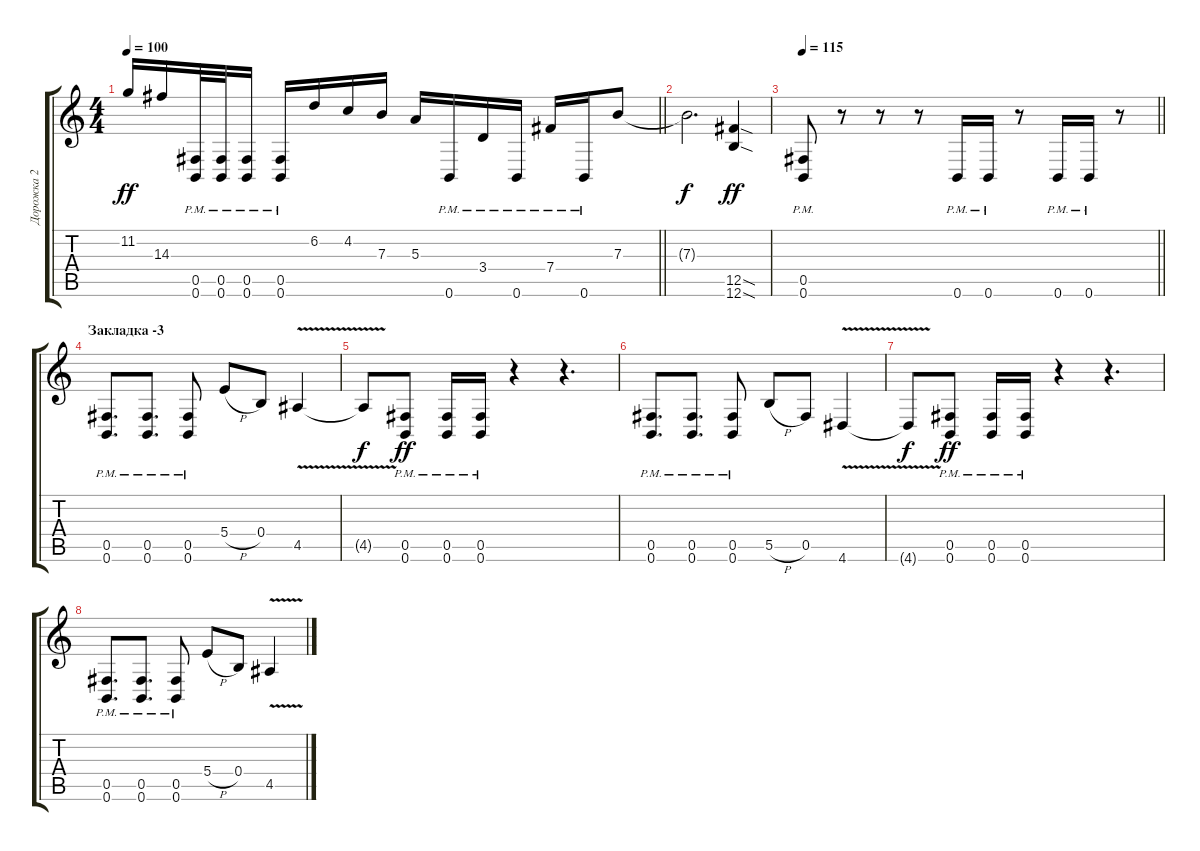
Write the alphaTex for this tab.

\track ("Дорожка 2" "Дорожка 2") {instrument distortionguitar}
\staff {score tabs}
\tuning (Db4 Ab3 E3 B2 Gb2 B1) {hide}
\ts (4 4)
\tempo 100
\clef g2
\barLineRight lightlight
\ks c
11.2.16{dy ff} 14.3.16 (0.5{pm} 0.6{pm}).32 (0.5{pm} 0.6{pm}).32 (0.5{pm} 0.6{pm}).16 (0.5{pm} 0.6{pm}).16 6.2.16 4.2.16 7.3.16 5.3.16 0.6{pm}.16 3.4{pm}.16 0.6{pm}.16 7.4{pm}.16 0.6{pm}.16 7.3.8 |
7.3{t}.2{d dy f} (12.5{sod} 12.6{sod}).4{dy ff} |
\tempo 115
\barLineRight lightlight
(0.5{pm} 0.6{pm}).8 r.8 r.8 r.8 0.6{pm}.16 0.6{pm}.16 r.8 0.6{pm}.16 0.6{pm}.16 r.8 |
\section ("" "Закладка -3")
(0.5{pm} 0.6{pm}).8{d} (0.5{pm} 0.6{pm}).8{d} (0.5{pm} 0.6{pm}).8 5.4{h}.8 0.4.8 4.5{v}.4 |
4.5{t}.8{dy f} (0.5{pm} 0.6{pm}).8{dy ff} (0.5{pm} 0.6{pm}).16 (0.5{pm} 0.6{pm}).16 r.4 r.4{d} |
(0.5{pm} 0.6{pm}).8{d} (0.5{pm} 0.6{pm}).8{d} (0.5{pm} 0.6{pm}).8 5.5{h}.8 0.5.8 4.6{v}.4 |
4.6{t}.8{dy f} (0.5{pm} 0.6{pm}).8{dy ff} (0.5{pm} 0.6{pm}).16 (0.5{pm} 0.6{pm}).16 r.4 r.4{d} |
(0.5{pm} 0.6{pm}).8{d} (0.5{pm} 0.6{pm}).8{d} (0.5{pm} 0.6{pm}).8 5.4{h}.8 0.4.8 4.5{v}.4
